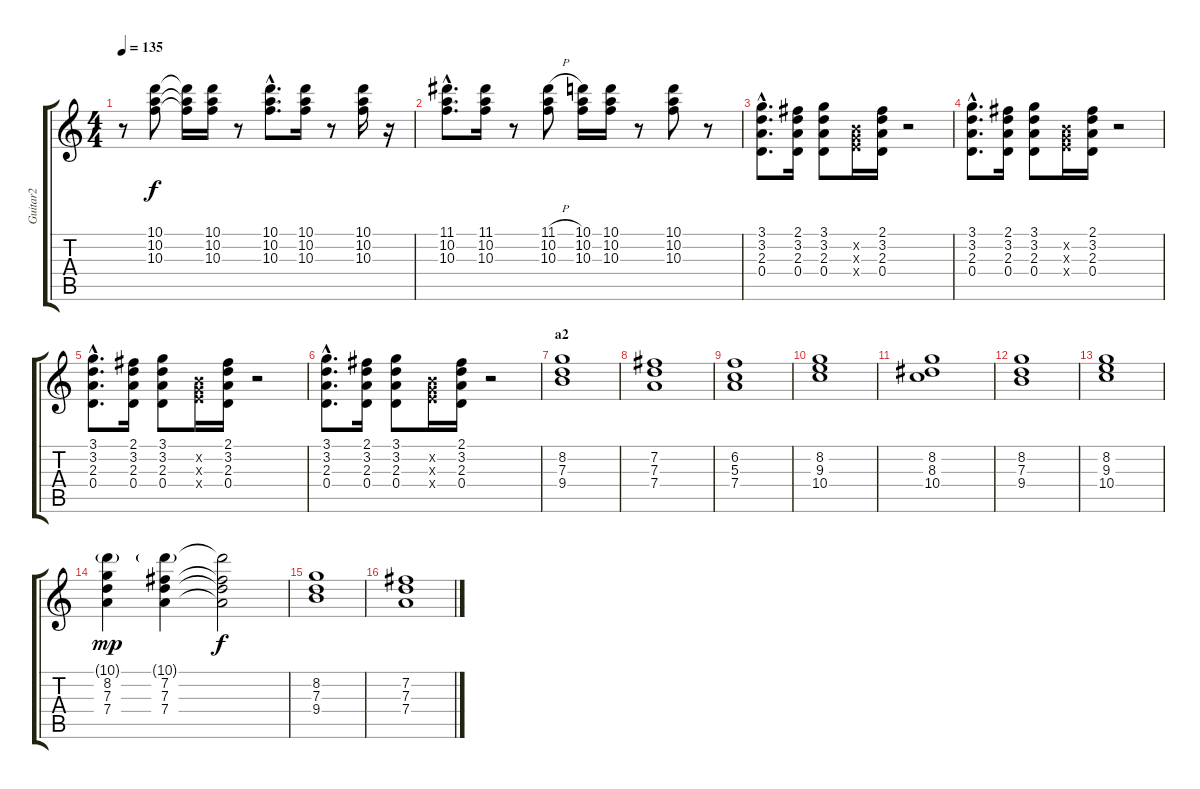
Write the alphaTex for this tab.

\track ("Guitar2" "Guitar2") {instrument overdrivenguitar}
\staff {score tabs}
\tuning (E4 B3 G3 D3 A2 E2) {hide}
\ts (4 4)
\tempo 135
\clef g2
\ks c
r.8{dy f} (10.1 10.2 10.3).8 (10.1{t} 10.2{t} 10.3{t}).16 (10.1 10.2 10.3).16 r.8 (10.1{hac} 10.2{hac} 10.3{hac}).8{d} (10.1 10.2 10.3).16 r.8 (10.1 10.2 10.3).16 r.16 |
(11.1{hac} 10.2{hac} 10.3{hac}).8{d} (11.1 10.2 10.3).16 r.8 (11.1{h} 10.2 10.3).8 (10.1 10.2 10.3).16 (10.1 10.2 10.3).16 r.8 (10.1 10.2 10.3).8 r.8 |
(3.1{hac} 3.2{hac} 2.3{hac} 0.4{hac}).8{d} (2.1 3.2 2.3 0.4).16 (3.1 3.2 2.3 0.4).8 (0.2{x} 0.3{x} 2.4{x}).16 (2.1 3.2 2.3 0.4).16 r.2 |
(3.1{hac} 3.2{hac} 2.3{hac} 0.4{hac}).8{d} (2.1 3.2 2.3 0.4).16 (3.1 3.2 2.3 0.4).8 (0.2{x} 0.3{x} 2.4{x}).16 (2.1 3.2 2.3 0.4).16 r.2 |
(3.1{hac} 3.2{hac} 2.3{hac} 0.4{hac}).8{d} (2.1 3.2 2.3 0.4).16 (3.1 3.2 2.3 0.4).8 (0.2{x} 0.3{x} 2.4{x}).16 (2.1 3.2 2.3 0.4).16 r.2 |
(3.1{hac} 3.2{hac} 2.3{hac} 0.4{hac}).8{d} (2.1 3.2 2.3 0.4).16 (3.1 3.2 2.3 0.4).8 (0.2{x} 0.3{x} 2.4{x}).16 (2.1 3.2 2.3 0.4).16 r.2 |
\section ("" "a2")
(8.2 7.3 9.4).1 |
(7.2 7.3 7.4).1 |
(6.2 5.3 7.4).1 |
(8.2 9.3 10.4).1 |
(8.2 8.3 10.4).1 |
(8.2 7.3 9.4).1 |
(8.2 9.3 10.4).1 |
(10.1{g} 8.2 7.3 7.4).4{dy mp} (10.1{g} 7.2 7.3 7.4).4 (10.1{t} 7.2{t} 7.3{t} 7.4{t}).2{dy f} |
(8.2 7.3 9.4).1 |
(7.2 7.3 7.4).1
